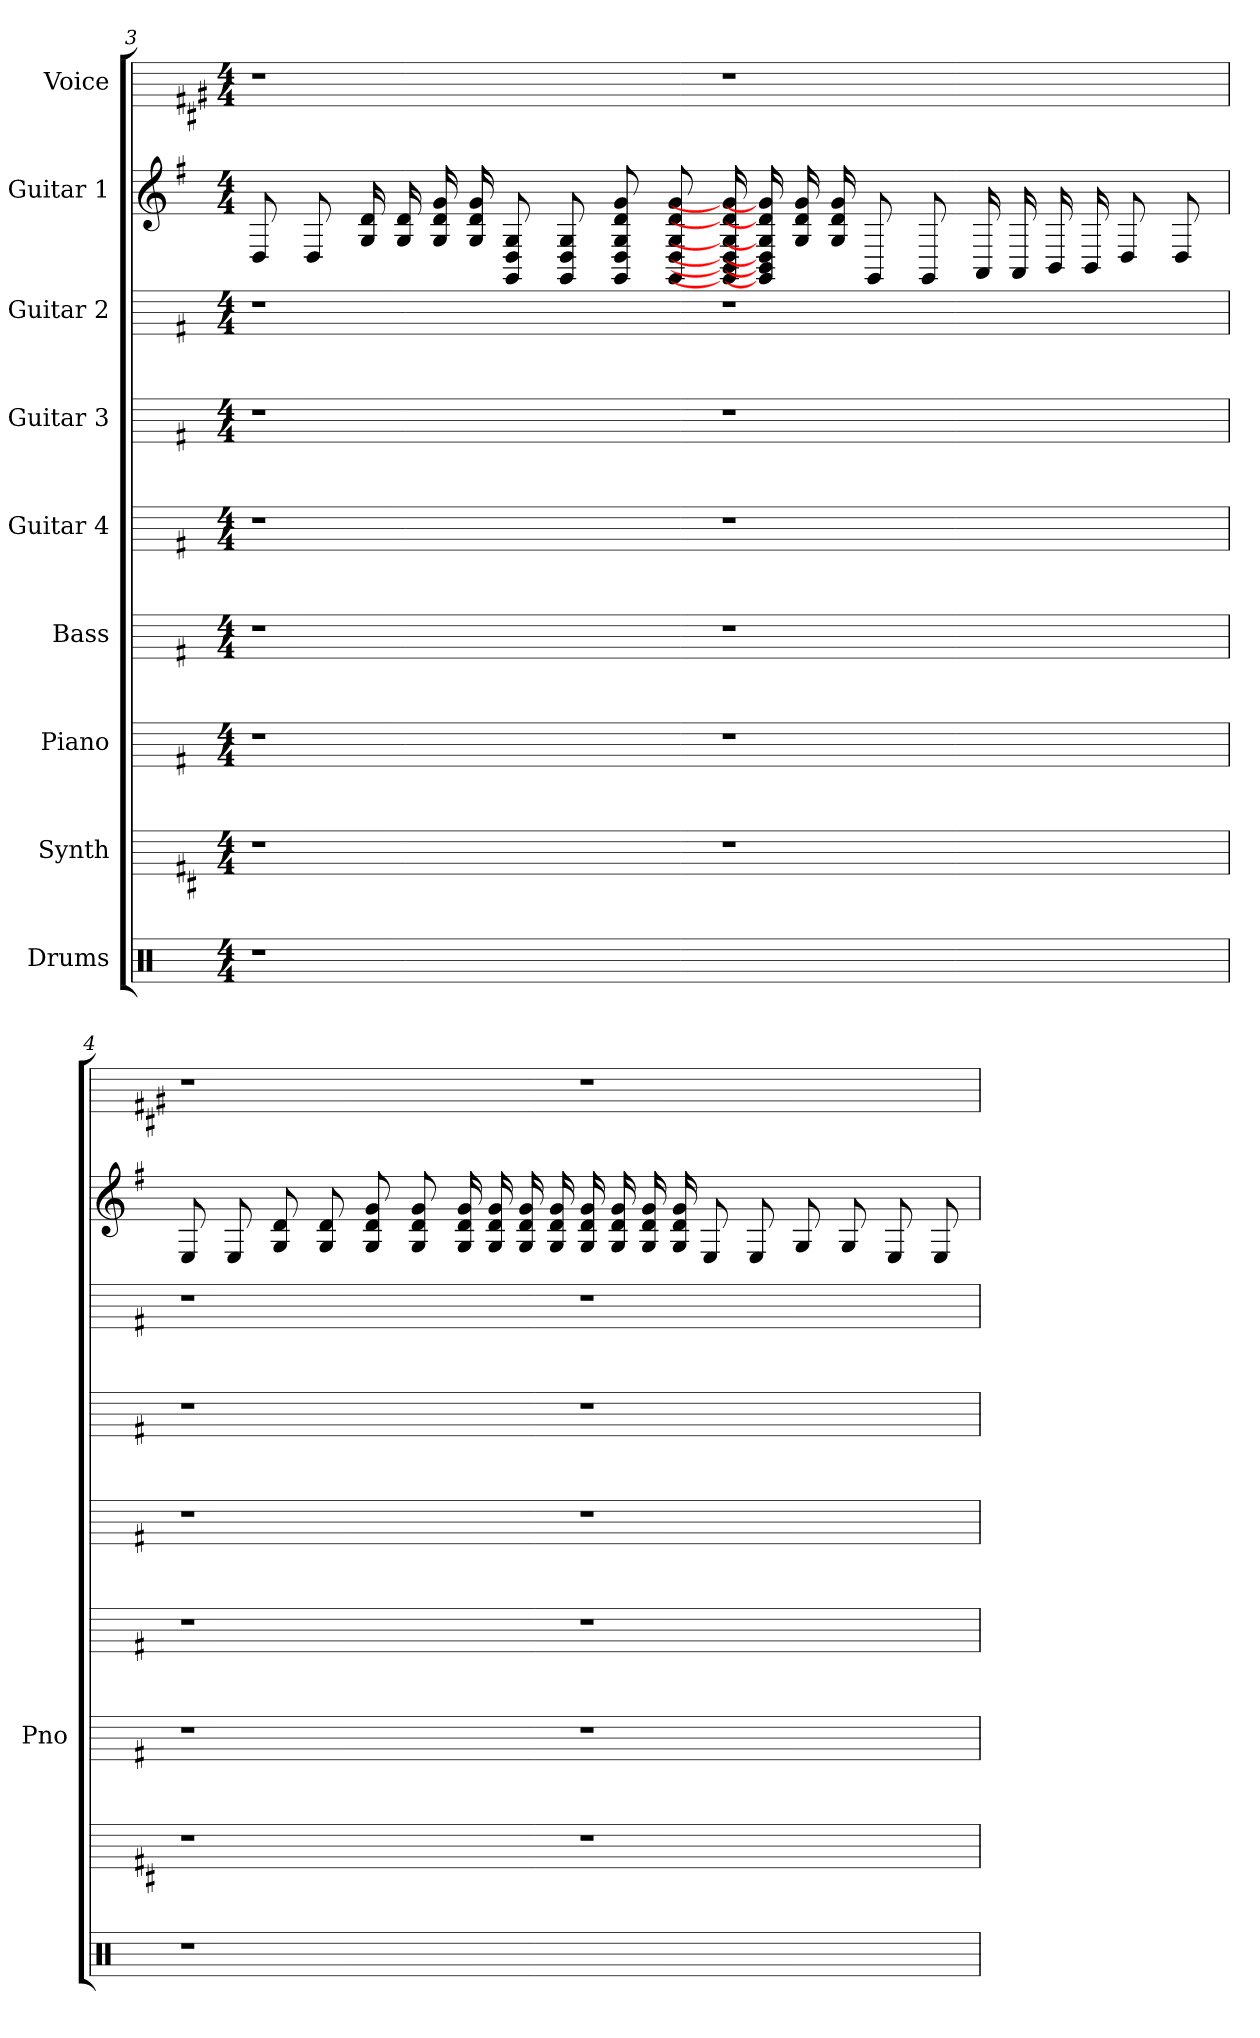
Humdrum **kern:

**kern	**kern	**kern	**kern	**kern	**kern	**kern	**kern	**kern
*part9	*part8	*part7	*part6	*part5	*part4	*part3	*part2	*part1
*staff9	*staff8	*staff7	*staff6	*staff5	*staff4	*staff3	*staff2	*staff1
*I"Drums	*I"Synth	*I"Piano	*I"Bass	*I"Guitar 4	*I"Guitar 3	*I"Guitar 2	*I"Guitar 1	*I"Voice
*	*	*I'Pno	*	*	*	*	*	*
*clefX	*	*	*	*	*	*	*	*
*	*ITrd4c7	*	*	*	*	*	*	*ITrd1c2
*k[]	*k[f#]	*k[f#]	*k[f#]	*k[f#]	*k[f#]	*k[f#]	*k[f#]	*k[f#]
*M4/4	*M4/4	*M4/4	*M4/4	*M4/4	*M4/4	*M4/4	*M4/4	*M4/4
=3	=3	=3	=3	=3	=3	=3	=3	=3
1r	1r	1r	1r	1r	1r	1r	8D	1r
.	.	.	.	.	.	.	8D	.
.	.	.	.	.	.	.	16d 16G	.
.	.	.	.	.	.	.	16d 16G	.
.	.	.	.	.	.	.	16g 16d 16G	.
.	.	.	.	.	.	.	16g 16d 16G	.
.	.	.	.	.	.	.	8G 8D 8GG	.
.	.	.	.	.	.	.	8G 8D 8GG	.
.	.	.	.	.	.	.	8g 8d 8G 8D 8GG	.
.	.	.	.	.	.	.	8g 8d 8G 8D 8GG	.
1ryy	1r	1r	1r	1r	1r	1r	16g] 16d] 16G] 16D] 16BB] 16GG]	1r
.	.	.	.	.	.	.	16g] 16d] 16G] 16D] 16BB] 16GG]	.
.	.	.	.	.	.	.	16g 16d 16G	.
.	.	.	.	.	.	.	16g 16d 16G	.
.	.	.	.	.	.	.	8GG	.
.	.	.	.	.	.	.	8GG	.
.	.	.	.	.	.	.	16AA	.
.	.	.	.	.	.	.	16AA	.
.	.	.	.	.	.	.	16BB	.
.	.	.	.	.	.	.	16BB	.
.	.	.	.	.	.	.	8D	.
.	.	.	.	.	.	.	8D	.
=4	=4	=4	=4	=4	=4	=4	=4	=4
1r	1r	1r	1r	1r	1r	1r	8E	1r
.	.	.	.	.	.	.	8E	.
.	.	.	.	.	.	.	8d 8G	.
.	.	.	.	.	.	.	8d 8G	.
.	.	.	.	.	.	.	8g 8d 8G	.
.	.	.	.	.	.	.	8g 8d 8G	.
.	.	.	.	.	.	.	16g 16d 16G	.
.	.	.	.	.	.	.	16g 16d 16G	.
.	.	.	.	.	.	.	16g 16d 16G	.
.	.	.	.	.	.	.	16g 16d 16G	.
1ryy	1r	1r	1r	1r	1r	1r	16g 16d 16G	1r
.	.	.	.	.	.	.	16g 16d 16G	.
.	.	.	.	.	.	.	16g 16d 16G	.
.	.	.	.	.	.	.	16g 16d 16G	.
.	.	.	.	.	.	.	8E	.
.	.	.	.	.	.	.	8E	.
.	.	.	.	.	.	.	8G	.
.	.	.	.	.	.	.	8G	.
.	.	.	.	.	.	.	8E	.
.	.	.	.	.	.	.	8E	.
=	=	=	=	=	=	=	=	=
*-	*-	*-	*-	*-	*-	*-	*-	*-
